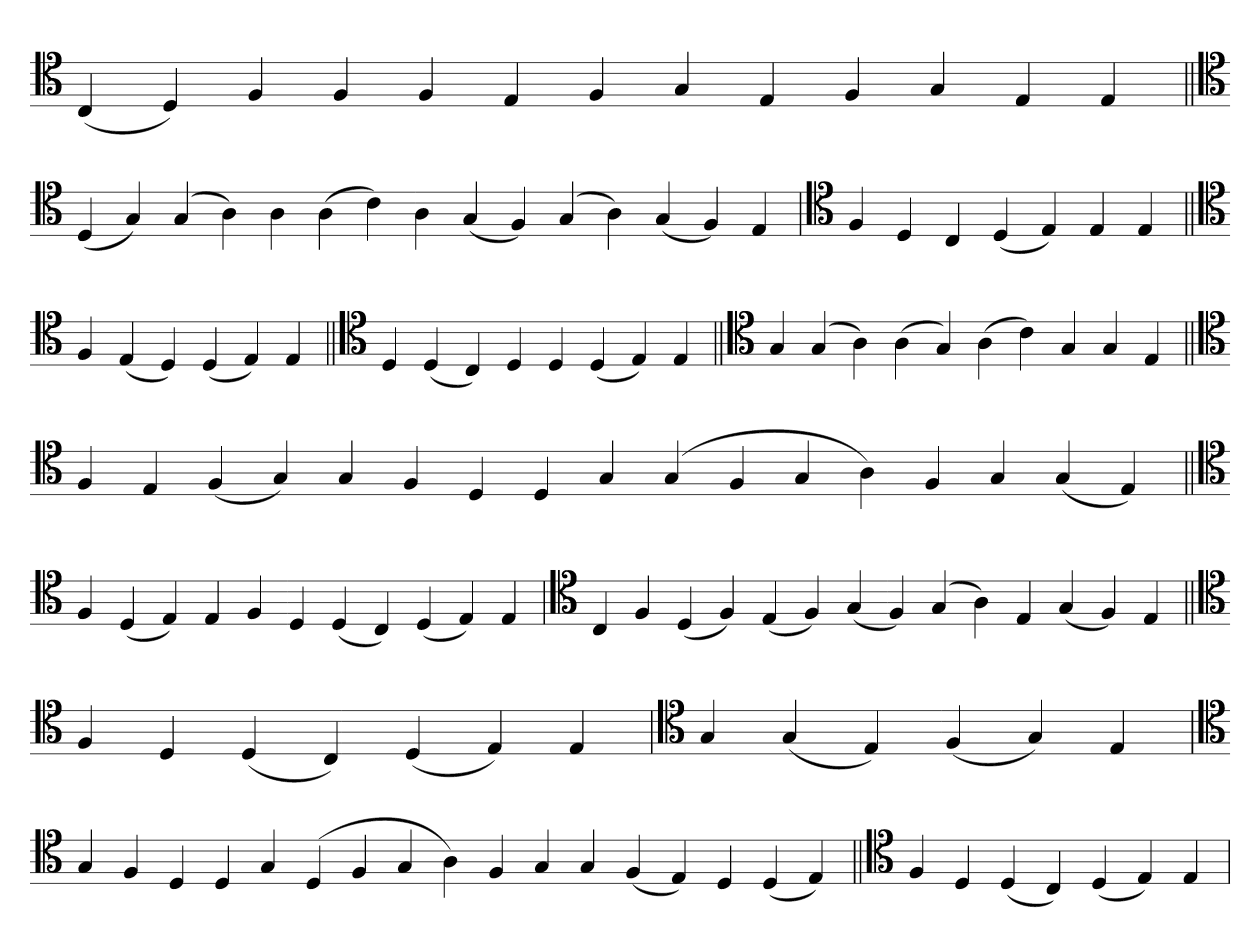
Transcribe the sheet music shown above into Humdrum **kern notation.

**kern
*part1
*staff1
*clefC4
=
(4C
4D)
4F
4F
4F
4E
4F
4G
4E
4F
4G
4E
4E
=||
*clefC4
(4D
4G)
(4G
4A)
4A
(4A
4c)
4A
(4G
4F)
(4G
4A)
(4G
4F)
4E
=`
*clefC4
4F
4D
4C
(4D
4E)
4E
4E
=||
*clefC4
4F
(4E
4D)
(4D
4E)
4E
=||
*clefC4
4D
(4D
4C)
4D
4D
(4D
4E)
4E
=||
*clefC4
4G
(4G
4A)
(4A
4G)
(4A
4c)
4G
4G
4E
=||
*clefC4
4F
4E
(4F
4G)
4G
4F
4D
4D
4G
(4G
4F
4G
4A)
4F
4G
(4G
4E)
=||
*clefC4
4F
(4D
4E)
4E
4F
4D
(4D
4C)
(4D
4E)
4E
=`
*clefC4
4C
4F
(4D
4F)
(4E
4F)
(4G
4F)
(4G
4A)
4E
(4G
4F)
4E
=||
*clefC4
4F
4D
(4D
4C)
(4D
4E)
4E
=`
*clefC4
4G
(4G
4E)
(4F
4G)
4E
=`
*clefC4
4G
4F
4D
4D
4G
(4D
4F
4G
4A)
4F
4G
4G
(4F
4E)
4D
(4D
4E)
=||
*clefC4
4F
4D
(4D
4C)
(4D
4E)
4E
=`
*-
